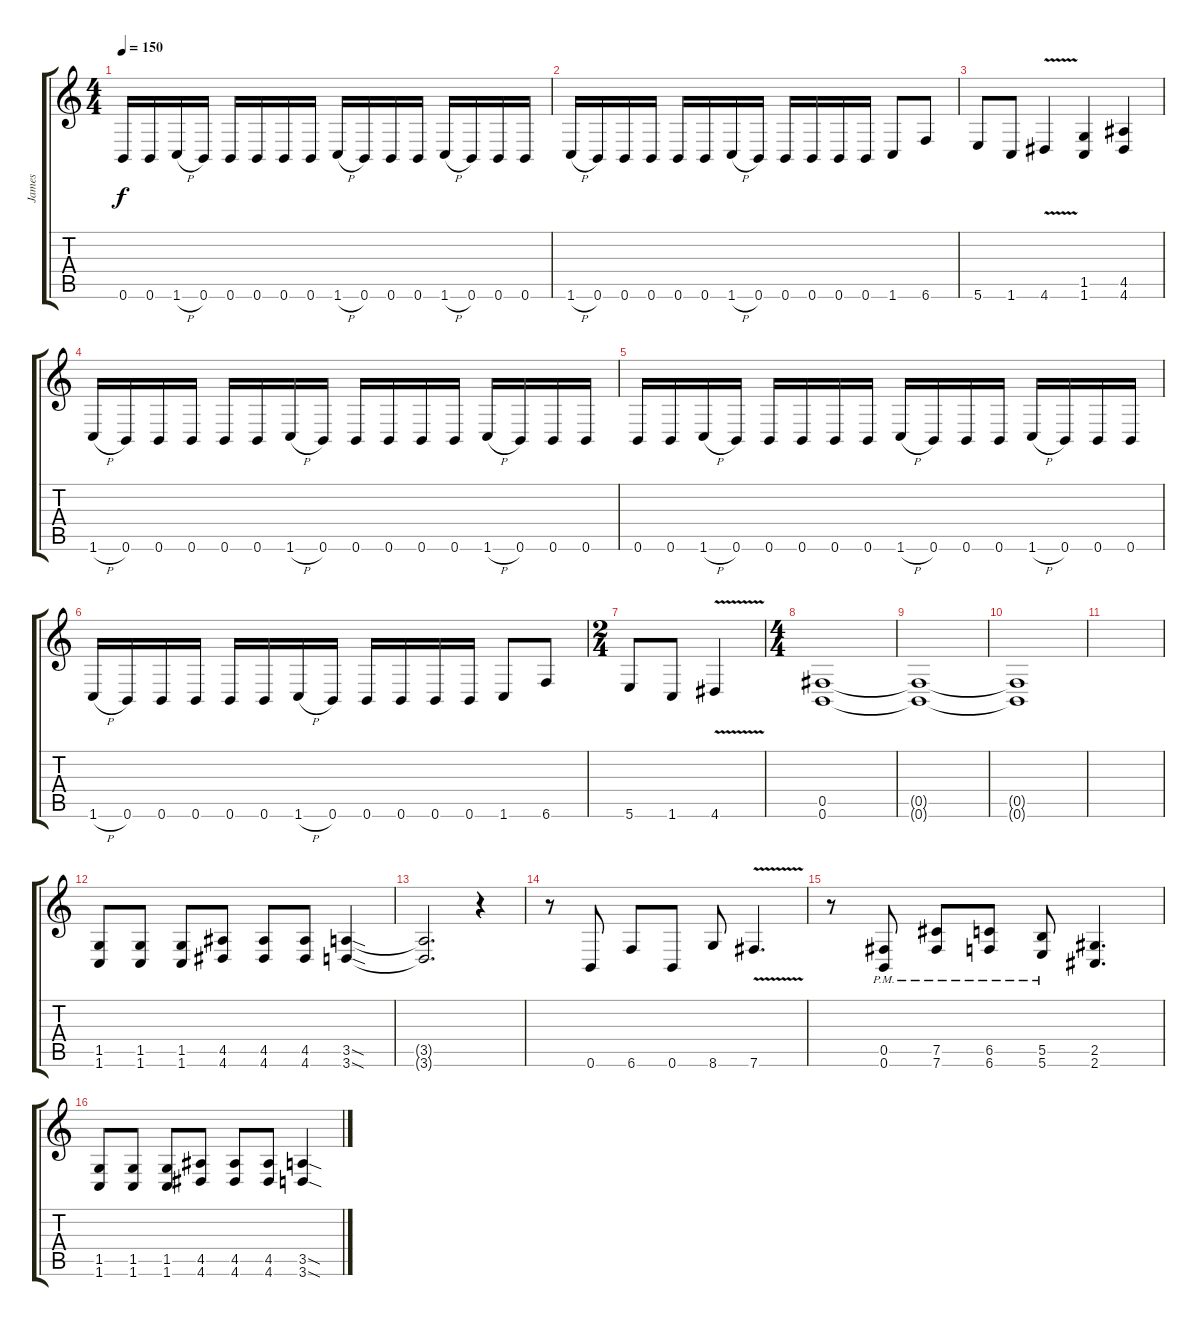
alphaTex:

\track ("James" "James") {instrument distortionguitar}
\staff {score tabs}
\tuning (Db4 Ab3 E3 B2 Gb2 B1) {hide}
\ts (4 4)
\tempo 150
\clef g2
\ks c
0.6.16{dy f} 0.6.16 1.6{h}.16 0.6.16 0.6.16 0.6.16 0.6.16 0.6.16 1.6{h}.16 0.6.16 0.6.16 0.6.16 1.6{h}.16 0.6.16 0.6.16 0.6.16 |
1.6{h}.16 0.6.16 0.6.16 0.6.16 0.6.16 0.6.16 1.6{h}.16 0.6.16 0.6.16 0.6.16 0.6.16 0.6.16 1.6.8 6.6.8 |
5.6.8 1.6.8 4.6{v}.4 (1.5 1.6).4 (4.5 4.6).4 |
1.6{h}.16 0.6.16 0.6.16 0.6.16 0.6.16 0.6.16 1.6{h}.16 0.6.16 0.6.16 0.6.16 0.6.16 0.6.16 1.6{h}.16 0.6.16 0.6.16 0.6.16 |
0.6.16 0.6.16 1.6{h}.16 0.6.16 0.6.16 0.6.16 0.6.16 0.6.16 1.6{h}.16 0.6.16 0.6.16 0.6.16 1.6{h}.16 0.6.16 0.6.16 0.6.16 |
1.6{h}.16 0.6.16 0.6.16 0.6.16 0.6.16 0.6.16 1.6{h}.16 0.6.16 0.6.16 0.6.16 0.6.16 0.6.16 1.6.8 6.6.8 |
\ts (2 4)
5.6.8 1.6.8 4.6{v}.4 |
\ts (4 4)
(0.5 0.6).1 |
(0.5{t} 0.6{t}).1 |
(0.5{t} 0.6{t}).1 |
|
(1.5 1.6).8 (1.5 1.6).8 (1.5 1.6).8 (4.5 4.6).8 (4.5 4.6).8 (4.5 4.6).8 (3.5{sod} 3.6{sod}).4 |
(3.5{t} 3.6{t}).2{d} r.4 |
r.8 0.6.8 6.6.8 0.6.8 8.6.8 7.6{v}.4{d} |
r.8 (0.5{pm} 0.6{pm}).8 (7.5{pm} 7.6{pm}).8 (6.5{pm} 6.6{pm}).8 (5.5{pm} 5.6{pm}).8 (2.5 2.6).4{d} |
(1.5 1.6).8 (1.5 1.6).8 (1.5 1.6).8 (4.5 4.6).8 (4.5 4.6).8 (4.5 4.6).8 (3.5{sod} 3.6{sod}).4
